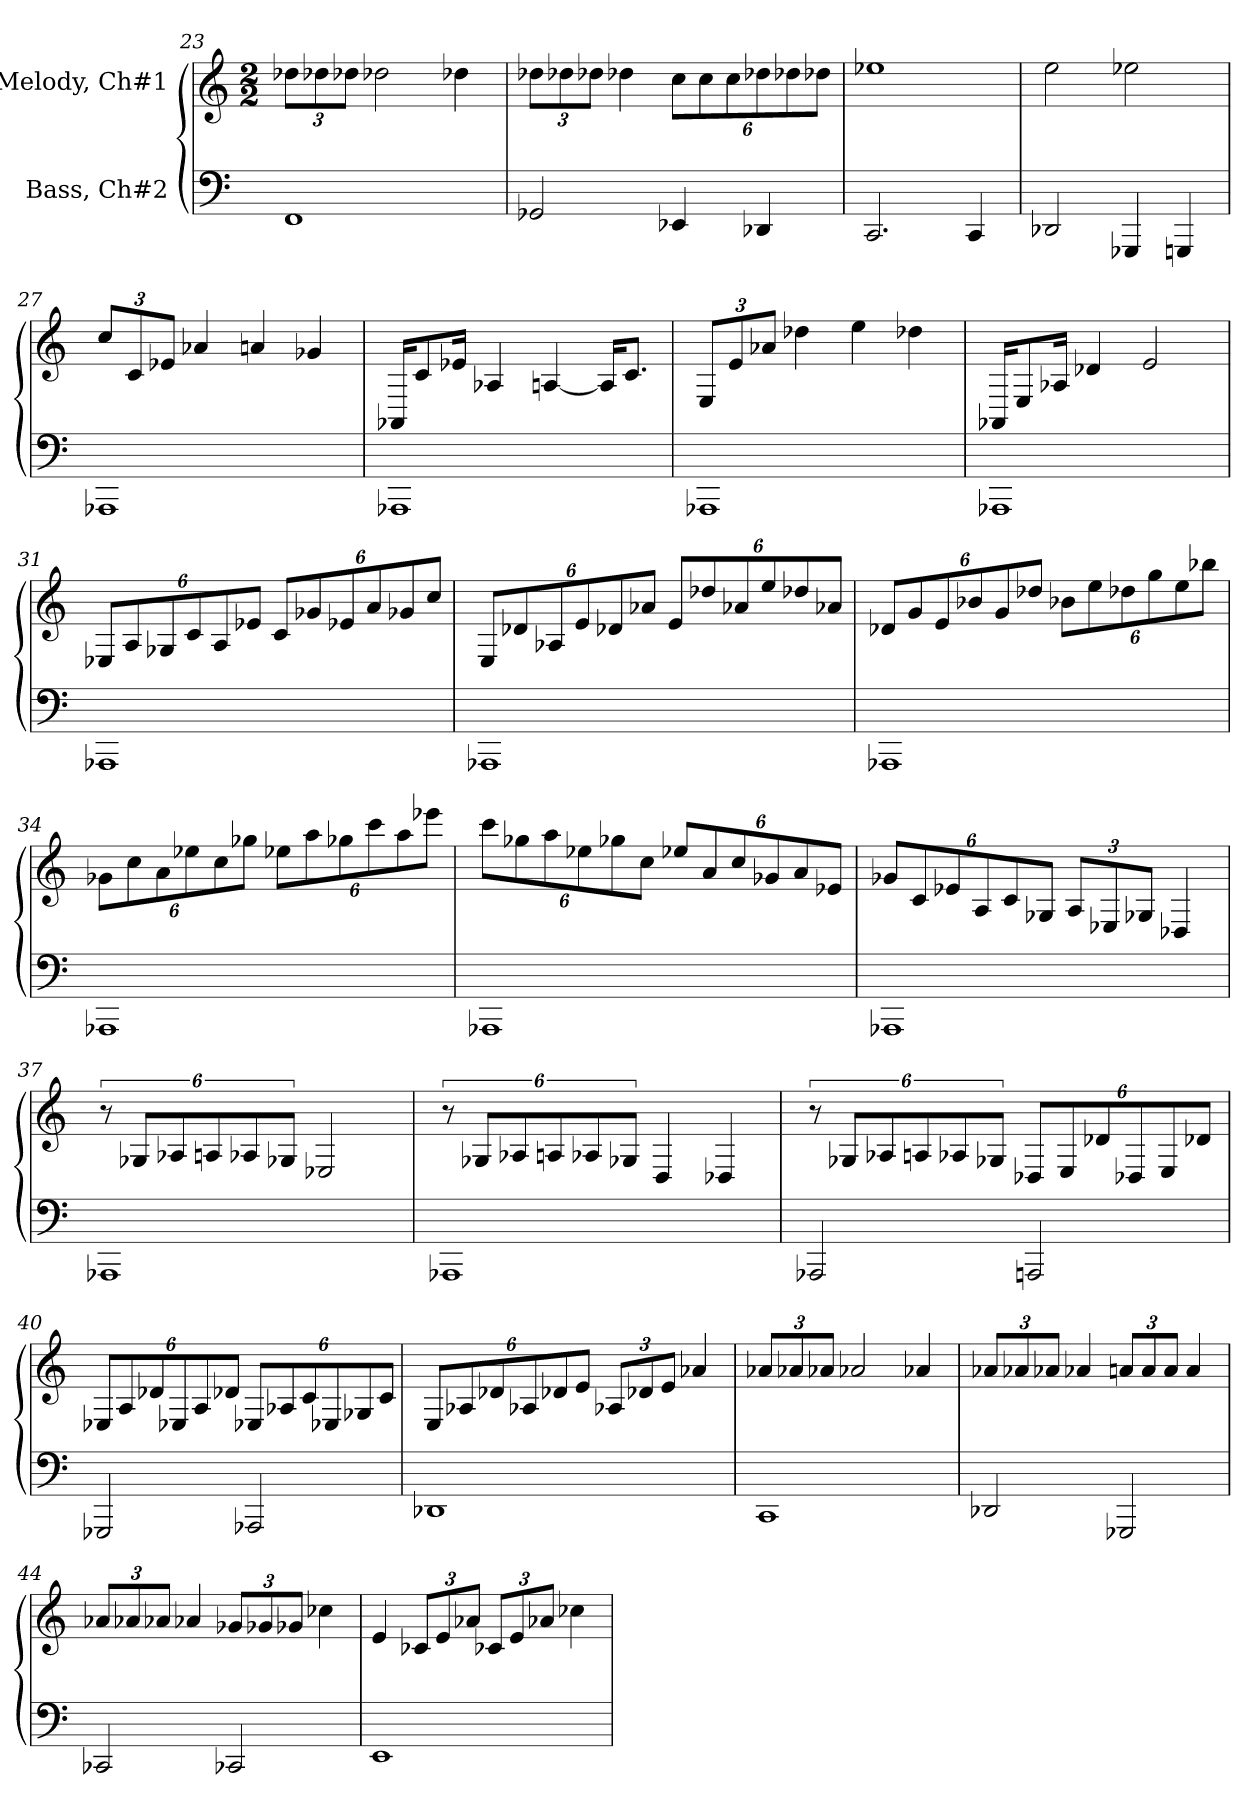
**kern	**kern
*part2	*part1
*staff2	*staff1
*I"Bass, Ch#2	*I"Melody, Ch#1
*clefF4	*
*	*M2/2
=23	=23
1FF	12dd-XL
.	12dd-X
.	12dd-XJ
.	2dd-X
.	4dd-X
=24	=24
2GG-X	12dd-XL
.	12dd-X
.	12dd-XJ
.	4dd-X
4EE-X	12ccL
.	12cc
.	12cc
4DD-X	12dd-X
.	12dd-X
.	12dd-XJ
=25	=25
2.CC	1ee-X
4CC	.
=26	=26
2DD-X	2ee
4GGG-X	2ee-X
4GGG	.
=27	=27
1AAA-X	12ccL
.	12c
.	12e-XJ
.	4a-X
.	4a
.	4g-X
=28	=28
1AAA-X	16AA-XKL
.	8c
.	16e-XJk
.	4A-X
.	[4A
.	16AKL]
.	8.cJ
=29	=29
1AAA-X	12EL
.	12e
.	12a-XJ
.	4dd-X
.	4ee
.	4dd-X
=30	=30
1AAA-X	16AA-XKL
.	8E
.	16A-XJk
.	4d-X
.	2e
=31	=31
1AAA-X	12E-XL
.	12A
.	12G-X
.	12c
.	12A
.	12e-XJ
.	12cL
.	12g-X
.	12e-X
.	12a
.	12g-X
.	12ccJ
=32	=32
1AAA-X	12EL
.	12d-X
.	12A-X
.	12e
.	12d-X
.	12a-XJ
.	12eL
.	12dd-X
.	12a-X
.	12ee
.	12dd-X
.	12a-XJ
=33	=33
1AAA-X	12d-XL
.	12g
.	12e
.	12b-X
.	12g
.	12dd-XJ
.	12b-XL
.	12ee
.	12dd-X
.	12gg
.	12ee
.	12bb-XJ
=34	=34
1AAA-X	12g-XL
.	12cc
.	12a
.	12ee-X
.	12cc
.	12gg-XJ
.	12ee-XL
.	12aa
.	12gg-X
.	12ccc
.	12aa
.	12eee-XJ
=35	=35
1AAA-X	12cccL
.	12gg-X
.	12aa
.	12ee-X
.	12gg-X
.	12ccJ
.	12ee-XL
.	12a
.	12cc
.	12g-X
.	12a
.	12e-XJ
=36	=36
1AAA-X	12g-XL
.	12c
.	12e-X
.	12A
.	12c
.	12G-XJ
.	12AL
.	12E-X
.	12G-XJ
.	4D-X
=37	=37
1AAA-X	12r
.	12G-XL
.	12A-X
.	12A
.	12A-X
.	12G-XJ
.	2E-X
=38	=38
1AAA-X	12r
.	12G-XL
.	12A-X
.	12A
.	12A-X
.	12G-XJ
.	4D
.	4D-X
=39	=39
2AAA-X	12r
.	12G-XL
.	12A-X
.	12A
.	12A-X
.	12G-XJ
2AAA	12D-XL
.	12E
.	12d-X
.	12D-X
.	12E
.	12d-XJ
=40	=40
2GGG-X	12E-XL
.	12A
.	12d-X
.	12E-X
.	12A
.	12d-XJ
2AAA-X	12E-XL
.	12A-X
.	12c
.	12E-X
.	12G-X
.	12cJ
=41	=41
1DD-X	12EL
.	12A-X
.	12d-X
.	12A-X
.	12d-X
.	12eJ
.	12A-XL
.	12d-X
.	12eJ
.	4a-X
=42	=42
1CC	12a-XL
.	12a-X
.	12a-XJ
.	2a-X
.	4a-X
=43	=43
2DD-X	12a-XL
.	12a-X
.	12a-XJ
.	4a-X
2GGG-X	12aL
.	12a
.	12aJ
.	4a
=44	=44
2CC-X	12a-XL
.	12a-X
.	12a-XJ
.	4a-X
2CC-X	12g-XL
.	12g-X
.	12g-XJ
.	4cc-X
=45	=45
1EE	4e
.	12c-XL
.	12e
.	12a-XJ
.	12c-XL
.	12e
.	12a-XJ
.	4cc-X
=	=
*-	*-
